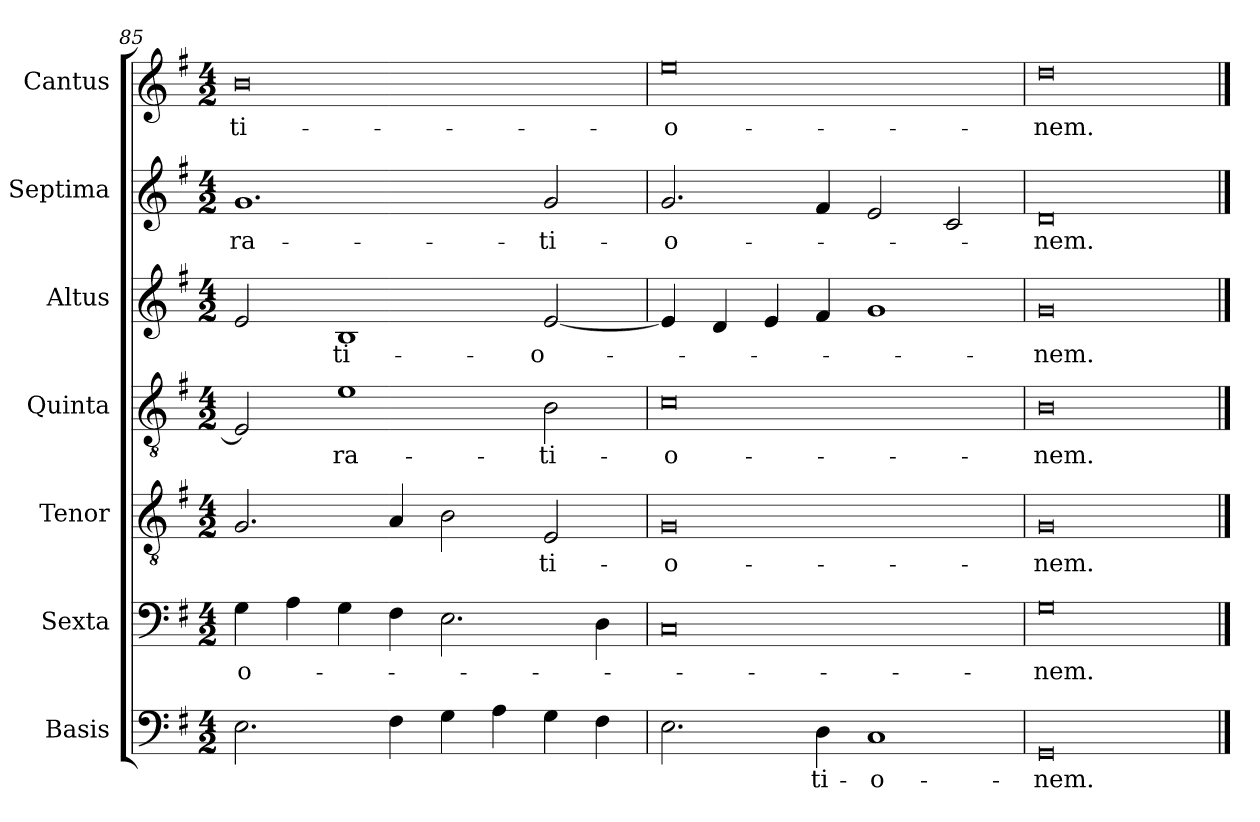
**kern	**text	**kern	**text	**kern	**text	**kern	**text	**kern	**text	**kern	**text	**kern	**text
*part7	*part7	*part6	*part6	*part5	*part5	*part4	*part4	*part3	*part3	*part2	*part2	*part1	*part1
*staff7	*staff7	*staff6	*staff6	*staff5	*staff5	*staff4	*staff4	*staff3	*staff3	*staff2	*staff2	*staff1	*staff1
*I"Basis	*	*I"Sexta	*	*I"Tenor	*	*I"Quinta	*	*I"Altus	*	*I"Septima	*	*I"Cantus	*
*I'B	*	*I'6	*	*I'T	*	*I'5	*	*I'A	*	*I'7	*	*I'C	*
*clefF4	*	*clefF4	*	*clefGv2	*	*clefGv2	*	*clefG2	*	*clefG2	*	*clefG2	*
*k[f#]	*	*k[f#]	*	*k[f#]	*	*k[f#]	*	*k[f#]	*	*k[f#]	*	*k[f#]	*
*G:	*	*G:	*	*G:	*	*G:	*	*G:	*	*G:	*	*G:	*
*M4/2	*	*M4/2	*	*M4/2	*	*M4/2	*	*M4/2	*	*M4/2	*	*M4/2	*
=85	=85	=85	=85	=85	=85	=85	=85	=85	=85	=85	=85	=85	=85
!	!	!	!LO:LY:b	!	!	!	!	!	!	!	!LO:LY:b	!	!LO:LY:b
2.E\	.	4G\	-o-	2.G/	.	2E/]	.	2e/	.	1.g	-ra-	0b	-ti-
.	.	4A\	.	.	.	.	.	.	.	.	.	.	.
!	!	!	!	!	!	!	!LO:LY:b	!	!LO:LY:b	!	!	!	!
.	.	4G\	.	.	.	1e	-ra-	1B	-ti-	.	.	.	.
4F#\	.	4F#\	.	4A/	.	.	.	.	.	.	.	.	.
4G\	.	2.E\	.	2B\	.	.	.	.	.	.	.	.	.
4A\	.	.	.	.	.	.	.	.	.	.	.	.	.
!	!	!	!	!	!LO:LY:b	!	!LO:LY:b	!	!LO:LY:b	!	!LO:LY:b	!	!
4G\	.	.	.	2E/	-ti-	2B\	-ti-	[2e/	-o-	2g/	-ti-	.	.
4F#\	.	4D\	.	.	.	.	.	.	.	.	.	.	.
=86	=86	=86	=86	=86	=86	=86	=86	=86	=86	=86	=86	=86	=86
!	!	!	!	!	!LO:LY:b	!	!LO:LY:b	!	!	!	!LO:LY:b	!	!LO:LY:b
2.E\	.	0C	.	0G	-o-	0c	-o-	4e/]	.	2.g/	-o-	0ee	-o-
.	.	.	.	.	.	.	.	4d/	.	.	.	.	.
.	.	.	.	.	.	.	.	4e/	.	.	.	.	.
!	!LO:LY:b	!	!	!	!	!	!	!	!	!	!	!	!
4D\	-ti-	.	.	.	.	.	.	4f#/	.	4f#/	.	.	.
!	!LO:LY:b	!	!	!	!	!	!	!	!	!	!	!	!
1C	-o-	.	.	.	.	.	.	1g	.	2e/	.	.	.
.	.	.	.	.	.	.	.	.	.	2c/	.	.	.
=87	=87	=87	=87	=87	=87	=87	=87	=87	=87	=87	=87	=87	=87
!	!LO:LY:b	!	!LO:LY:b	!	!LO:LY:b	!	!LO:LY:b	!	!LO:LY:b	!	!LO:LY:b	!	!LO:LY:b
0GG	-nem.	0G	-nem.	0G	-nem.	0B	-nem.	0g	-nem.	0d	-nem.	0dd	-nem.
==	==	==	==	==	==	==	==	==	==	==	==	==	==
*-	*-	*-	*-	*-	*-	*-	*-	*-	*-	*-	*-	*-	*-
